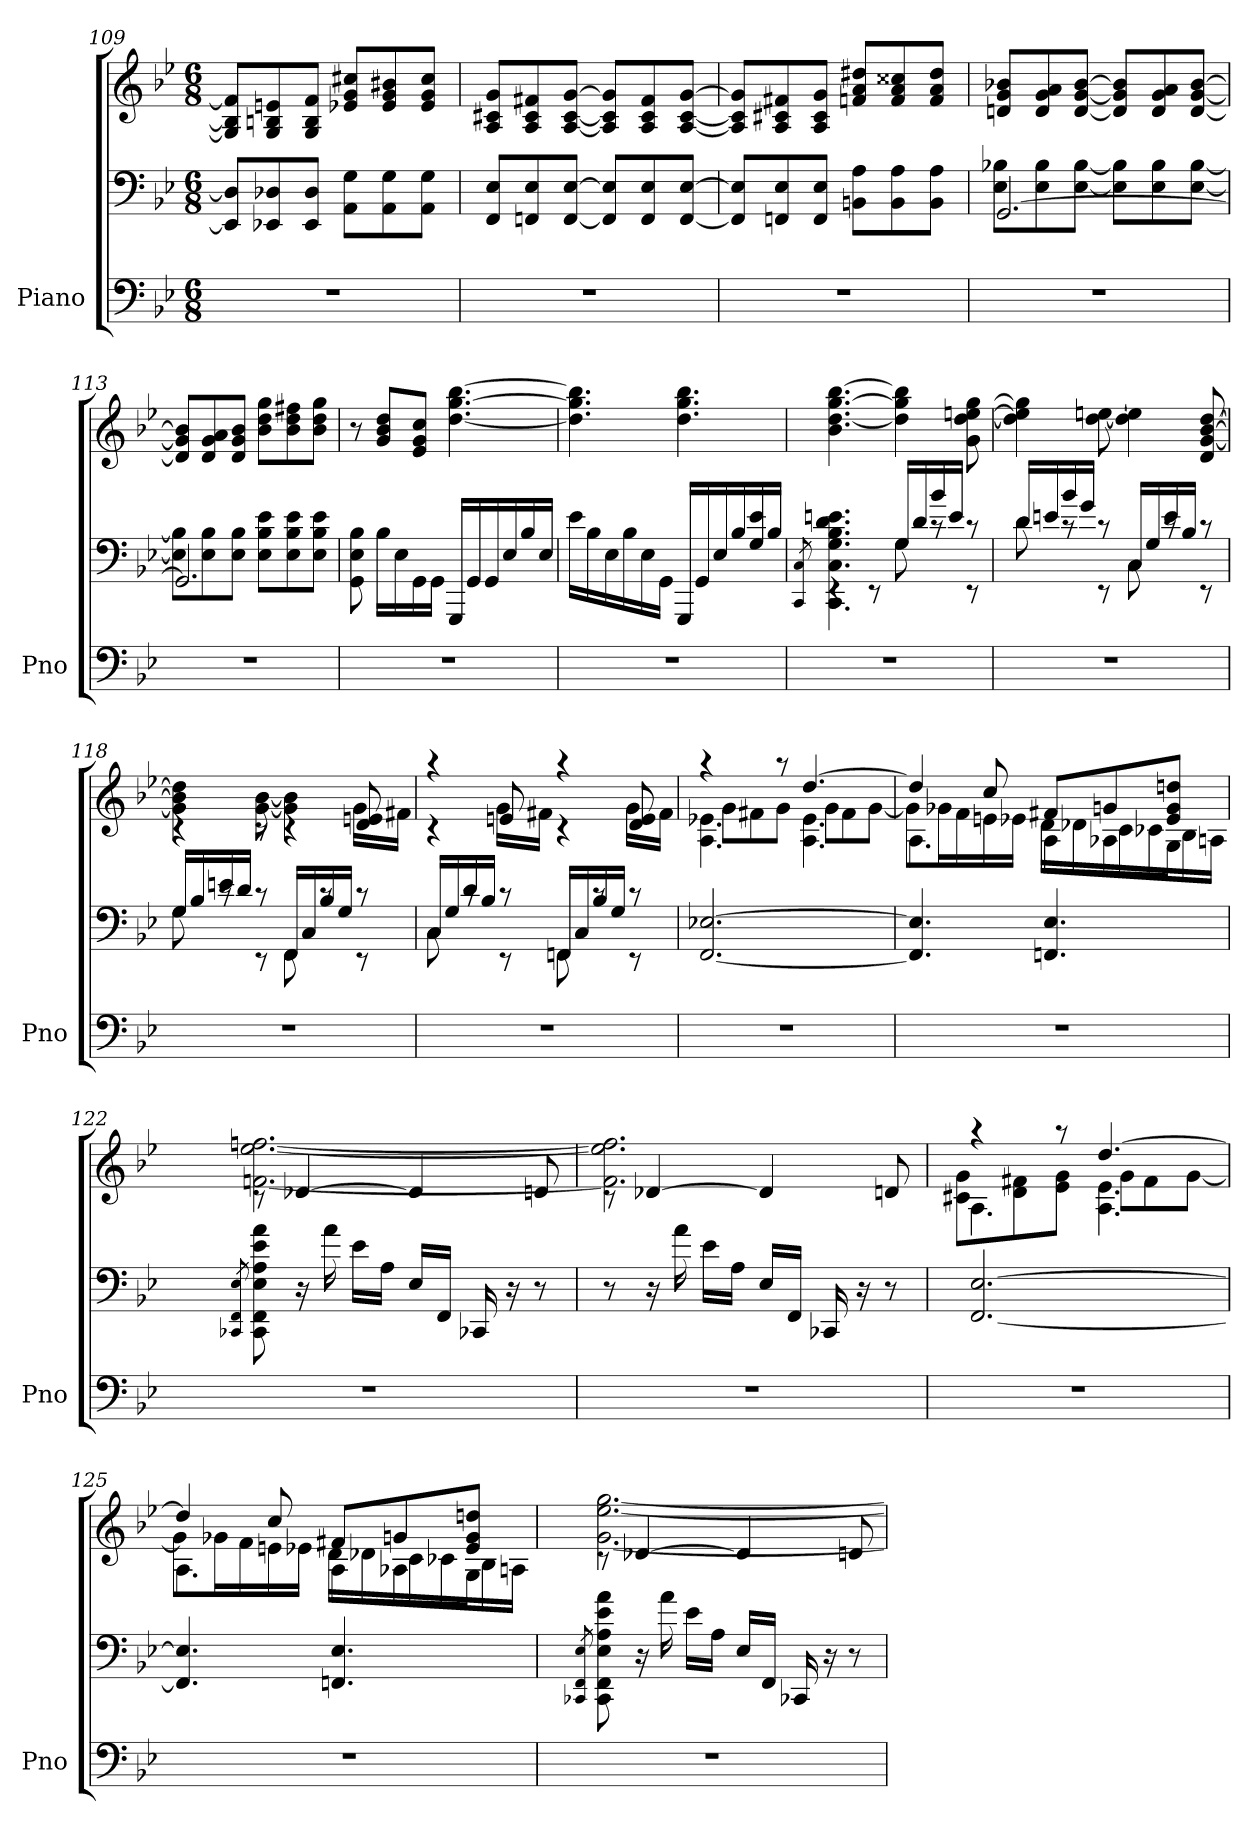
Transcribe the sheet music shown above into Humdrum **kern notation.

**kern	**kern	**kern
*part1	*part1	*part1
*staff3	*staff2	*staff1
*I"Piano	*	*
*I'Pno	*	*
*clefF4	*clefF4	*clefG2
*k[b-e-]	*k[b-e-]	*k[b-e-]
*M6/8	*M6/8	*M6/8
=109	=109	=109
2.r	8EE-] 8D-]L	8G] 8B] 8f]L
.	8EE-X 8D-X	8G 8Bn 8en
.	8EE- 8D-J	8G 8B 8fJ
.	8AA 8GL	8e-X 8g 8cc#XL
.	8AA 8G	8e- 8g 8b#X
.	8AA 8GJ	8e- 8g 8cc#J
=110	=110	=110
2.r	8FF 8E-L	8A 8c#X 8gL
.	8FFn 8E-	8A 8c# 8f#X
.	[8FF [8E-J	[8A [8c# [8gJ
.	8FF] 8E-]L	8A] 8c#] 8g]L
.	8FF 8E-	8A 8c# 8f#
.	[8FF [8E-J	[8A [8c# [8gJ
=111	=111	=111
2.r	8FF] 8E-]L	8A] 8c#] 8g]L
.	8FFn 8E-	8A 8c#X 8f#X
.	8FF 8E-J	8A 8c# 8gJ
.	8BBn 8AL	8fn 8a 8dd#XL
.	8BB 8A	8f 8a 8cc##X
.	8BB 8AJ	8f 8a 8dd#J
=112	=112	=112
*	*^	*
2.r	[2.GG	8E- 8B-XL	8dn 8g 8b-XL
.	.	8E- 8B-	8d 8g 8a
.	.	[8E- [8B-J	[8d [8g [8b-J
.	.	8E-] 8B-]L	8d] 8g] 8b-]L
.	.	8E- 8B-	8d 8g 8a
.	.	[8E- [8B-J	[8d [8g [8b-J
=113	=113	=113	=113
2.r	2.GG]	8E-] 8B-]L	8d] 8g] 8b-]L
.	.	8E- 8B-	8d 8g 8a
.	.	8E- 8B-J	8d 8g 8b-J
.	.	8E- 8B- 8e-L	8b- 8dd 8ggL
.	.	8E- 8B- 8e-	8b- 8dd 8ff#X
.	.	8E- 8B- 8e-J	8b- 8dd 8ggJ
*	*v	*v	*
=114	=114	=114
2.r	8GG 8E- 8B-	8r
.	16B-LL	8g 8b- 8ddL
.	16E-	.
.	16GG	8e- 8g 8ccJ
.	16GGJJ	.
.	16GGGLL	[4.dd [4.gg [4.bb-
.	16GG	.
.	16GG	.
.	16E-	.
.	16B-	.
.	16E-JJ	.
=115	=115	=115
2.r	16e-LL	4.dd] 4.gg] 4.bb-]
.	16B-	.
.	16E-	.
.	16B-	.
.	16E-	.
.	16GGJJ	.
.	16GGGLL	4.dd 4.gg 4.bb-
.	16GG	.
.	16E-	.
.	16B-	.
.	16G 16e-	.
.	16B-JJ	.
=116	=116	=116
.	8qCC/ 8qC/	.
*	*^	*
2.r	4rEE	4.CC] 4.C] 4.G 4.B- 4.d 4.en	4.b- [4.dd [4.gg [4.bb-
.	8rEE	.	.
.	16GLL	8G	4dd] 4gg] 4bb-]
.	16d	.	.
.	16b-	8rc	.
.	16eJJ	.	.
.	8rEE	8rc	8g [8dd [8een [8gg
=117	=117	=117	=117
2.r	16dLL	8d	4dd] 4ee] 4gg]
.	16en	.	.
.	16b-	8rc	.
.	16gJJ	.	.
.	8rEE	8rc	[8dd [8een
.	16CLL	8C	4dd] 4ee]
.	16G	.	.
.	16e	8rc	.
.	16B-JJ	.	.
.	8rEE	8rc	8d [8g [8b- [8dd
=118	=118	=118	=118
*	*	*	*^
2.r	16GLL	8G	4rc	4g] 4b-] 4dd]
.	16B-	.	.	.
.	16en	8rc	.	.
.	16dJJ	.	.	.
.	8rEE	8rc	8rc	[8g [8b-
.	16FFLL	8FF	4rc	4g] 4b-]
.	16C	.	.	.
.	16B-	8rc	.	.
.	16GJJ	.	.	.
.	8rEE	8rc	8d 8en	16gLL
.	.	.	.	16f#XJJ
=119	=119	=119	=119	=119
2.r	16CLL	8C	4rc	4raa
.	16G	.	.	.
.	16d	8rc	.	.
.	16B-JJ	.	.	.
.	8rEE	8rc	8en	16gLL
.	.	.	.	16f#XJJ
.	16FFLL	8FFn	4rc	4raa
.	16C	.	.	.
.	16B-	8rc	.	.
.	16GJJ	.	.	.
.	8rEE	8rc	8d 8e	16gLL
.	.	.	.	16f#JJ
*	*v	*v	*	*
=120	=120	=120	=120
*	*	*	*^
2.r	[2.FF [2.E-X	4.A\ 4.e-X\	8gL	4raa
.	.	.	8f#X	.
.	.	.	8gJ	8raa
.	.	4.A\ 4.e-\	8gL	[4.dd
.	.	.	8f#	.
.	.	.	[8gJ	.
=121	=121	=121	=121	=121
2.r	4.FF] 4.E-]	4.A\	8gL]	4dd]
.	.	.	16g-XL	.
.	.	.	16f	.
.	.	.	16en	8cc
.	.	.	16e-XJJ	.
.	4.FFn 4.E-	8A\L	16dLL	8f#XL
.	.	.	16d-X	.
.	.	8A-X\	16c	8gn
.	.	.	16c-X	.
.	.	8G\J	16B-	8e- 8g 8ddnJ
.	.	.	16AnJJ	.
*	*	*v	*v	*v
=122	=122	=122
.	8qCC-X/ 8qFF/ 8qE-/	.
*	*	*^
2.r	8CC-] 8FF] 8E-] 8A 8e- 8a	8rc	[2.fn [2.ee- [2.ffn
.	16r	[4d-X	.
.	16a	.	.
.	16e-LL	.	.
.	16AJJ	.	.
.	16E-LL	4d-]	.
.	16FFJJ	.	.
.	16CC-X	.	.
.	16r	.	.
.	8r	8dn	.
=123	=123	=123	=123
2.r	8r	8rc	2.f] 2.ee-] 2.ff]
.	16r	[4d-X	.
.	16a	.	.
.	16e-LL	.	.
.	16AJJ	.	.
.	16E-LL	4d-]	.
.	16FFJJ	.	.
.	16CC-X	.	.
.	16r	.	.
.	8r	8dn	.
=124	=124	=124	=124
*	*	*	*^
2.r	[2.FF [2.E-	4.A\	8c#X 8gL	4raa
.	.	.	8d 8f#X	.
.	.	.	8e- 8gJ	8raa
.	.	4.A\ 4.e-\	8gL	[4.dd
.	.	.	8f#	.
.	.	.	[8gJ	.
=125	=125	=125	=125	=125
2.r	4.FF] 4.E-]	4.A\	8gL]	4dd]
.	.	.	16g-XL	.
.	.	.	16f	.
.	.	.	16en	8cc
.	.	.	16e-XJJ	.
.	4.FFn 4.E-	8A\L	16dLL	8f#XL
.	.	.	16d-X	.
.	.	8A-X\	16c	8gn
.	.	.	16c-X	.
.	.	8G\J	16B-	8e- 8g 8ddnJ
.	.	.	16AnJJ	.
*	*	*v	*v	*v
=126	=126	=126
.	8qCC-X/ 8qFF/ 8qE-/	.
*	*	*^
2.r	8CC-] 8FF] 8E-] 8A 8e- 8a	8rc	[2.g [2.ee- [2.gg
.	16r	[4d-X	.
.	16a	.	.
.	16e-LL	.	.
.	16AJJ	.	.
.	16E-LL	4d-]	.
.	16FFJJ	.	.
.	16CC-X	.	.
.	16r	.	.
.	8r	8dn	.
*	*	*v	*v
=	=	=
*-	*-	*-
